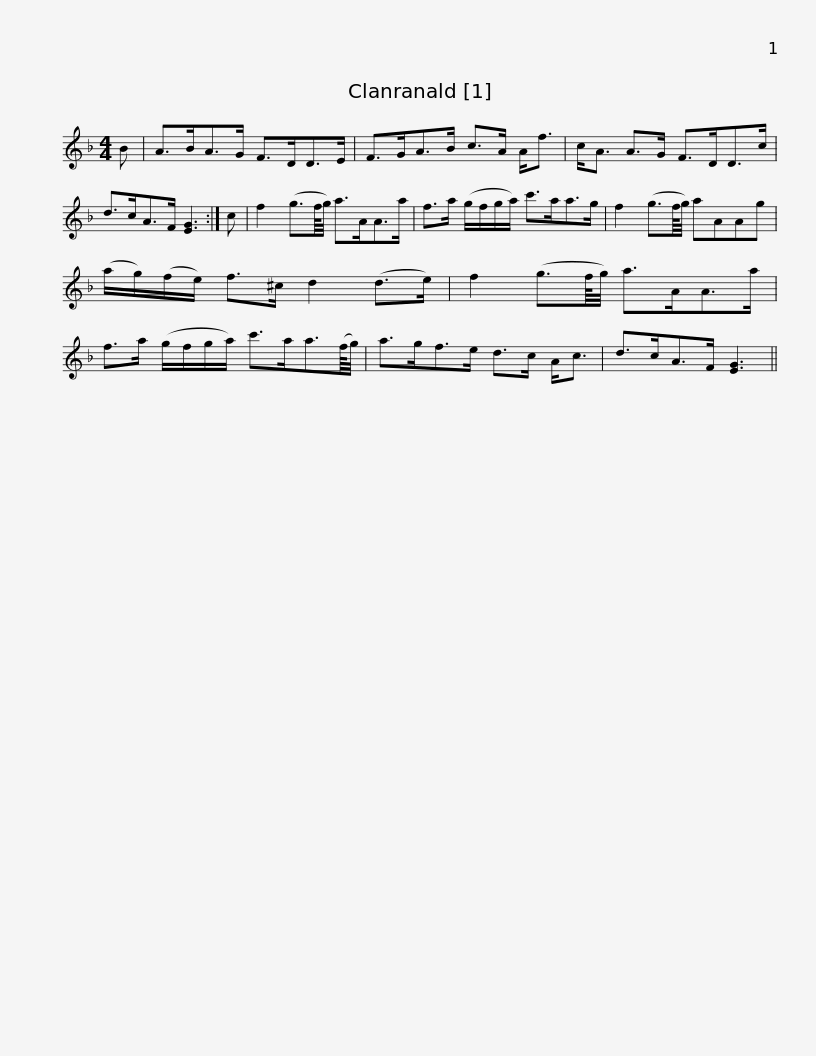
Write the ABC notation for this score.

X:1
L:1/8
M:4/4
I:linebreak $
K:F
V:1 treble
V:1
 B | A>BA>G F>DD>E | F>GA>B c>A A<f | c<A A>G F>DD>c | d>cA>F [EG]3 :| %5
 c |$ f2 (g3/2f/8g/4) a>AA>a | f>a (g/f/g/a/) c'>aa>g | f2 (g3/2f/8g/4) aAAg | (a/g/)(f/e/) f>^c d2 (d>e) |$ %10
 f2 (g3/2f/8g/4) a>AA>a | f>a (g/f/g/a/) c'>aa3/2(f/8g/4) | a>gf>e d>c A<c | d>cA>F [EG]3 || %14
